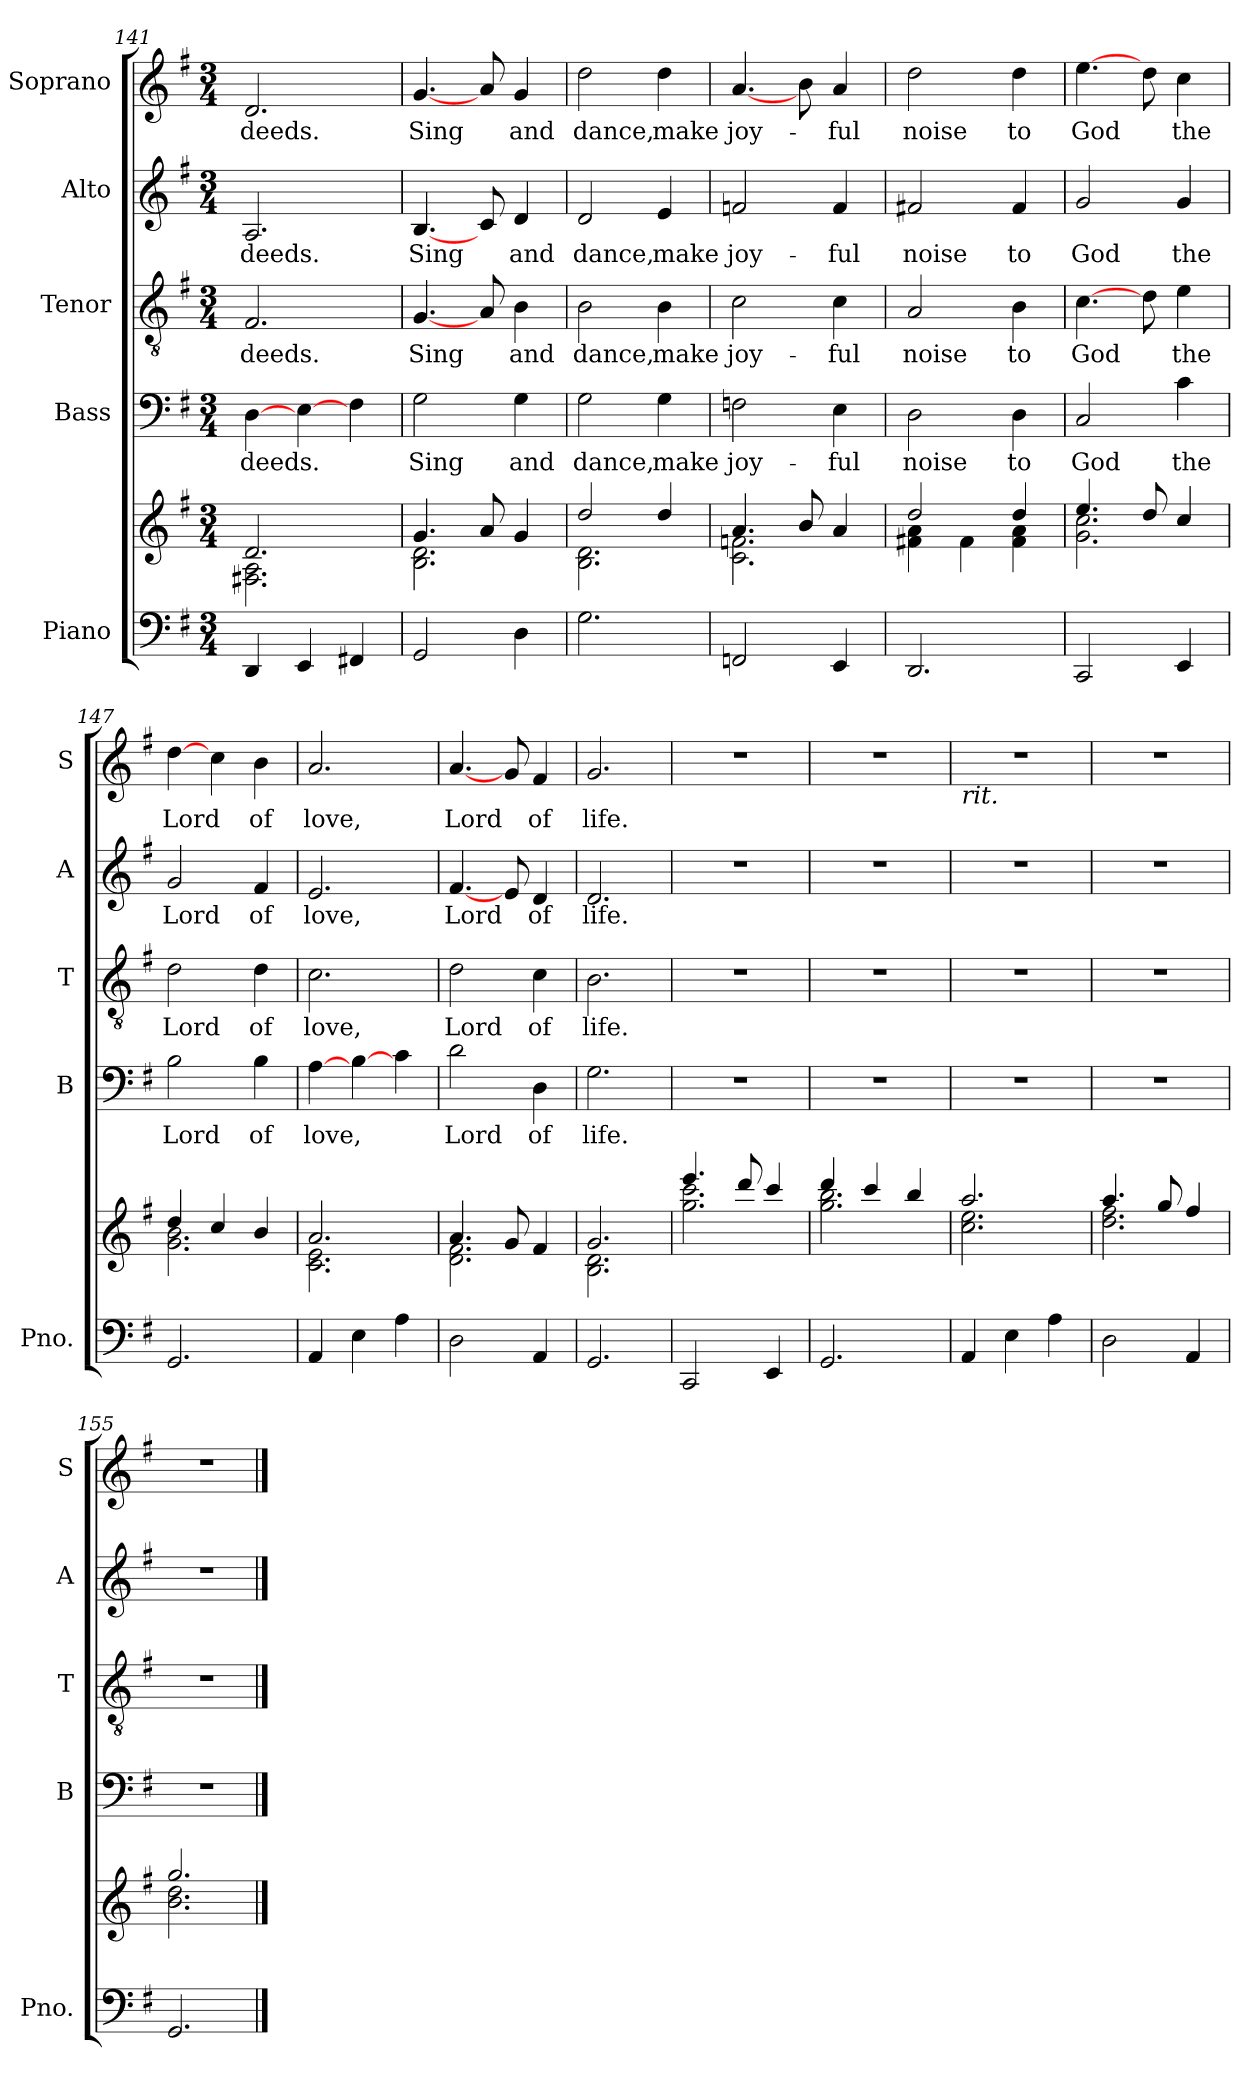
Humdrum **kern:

**kern	**kern	**kern	**text	**kern	**text	**kern	**text	**kern	**text
*part5	*part5	*part4	*part4	*part3	*part3	*part2	*part2	*part1	*part1
*staff6	*staff5	*staff4	*staff4	*staff3	*staff3	*staff2	*staff2	*staff1	*staff1
*I"Piano	*	*I"Bass	*	*I"Tenor	*	*I"Alto	*	*I"Soprano	*
*I'Pno.	*	*I'B	*	*I'T	*	*I'A	*	*I'S	*
*clefF4	*clefG2	*clefF4	*	*clefGv2	*	*clefG2	*	*clefG2	*
*k[f#]	*k[f#]	*k[f#]	*	*k[f#]	*	*k[f#]	*	*k[f#]	*
*G:	*G:	*G:	*	*G:	*	*G:	*	*G:	*
*M3/4	*M3/4	*M3/4	*	*M3/4	*	*M3/4	*	*M3/4	*
=141	=141	=141	=141	=141	=141	=141	=141	=141	=141
*	*^	*	*	*	*	*	*	*	*
4DD/	2.d/	2.F#X\ 2.A\	[4D\	deeds.	2.F#/	deeds.	2.A/	deeds.	2.d/	deeds.
4EE/	.	.	[4E\	.	.	.	.	.	.	.
4FF#X/	.	.	4F#\	.	.	.	.	.	.	.
=142	=142	=142	=142	=142	=142	=142	=142	=142	=142	=142
2GG/	4.g/	2.B\ 2.d\	2G\	Sing	[4.G/	Sing	[4.B/	Sing	[4.g/	Sing
.	8a/	.	.	.	8A/	.	8c/	.	8a/	.
4D\	4g/	.	4G\	and	4B\	and	4d/	and	4g/	and
!!LO:PB:g=z
=143	=143	=143	=143	=143	=143	=143	=143	=143	=143	=143
2.G\	2dd/	2.B\ 2.d\	2G\	dance,	2B\	dance,	2d/	dance,	2dd\	dance,
.	4dd/	.	4G\	make	4B\	make	4e/	make	4dd\	make
=144	=144	=144	=144	=144	=144	=144	=144	=144	=144	=144
2FFn/	4.a/	2.c\ 2.fn\	2Fn\	joy-	2c\	joy-	2fn/	joy-	[4.a/	joy-
.	8b/	.	.	.	.	.	.	.	8b\	.
4EE/	4a/	.	4E\	-ful	4c\	-ful	4f/	-ful	4a/	-ful
=145	=145	=145	=145	=145	=145	=145	=145	=145	=145	=145
2.DD/	2dd/	4f#X\ 4a\	2D\	noise	2A/	noise	2f#X/	noise	2dd\	noise
.	.	4f#\	.	.	.	.	.	.	.	.
.	4dd/	4f#\ 4a\	4D\	to	4B\	to	4f#/	to	4dd\	to
=146	=146	=146	=146	=146	=146	=146	=146	=146	=146	=146
2CC/	4.ee/	2.g\ 2.cc\	2C/	God	[4.c\	God	2g/	God	[4.ee\	God
.	8dd/	.	.	.	8d\	.	.	.	8dd\	.
4EE/	4cc/	.	4c\	the	4e\	the	4g/	the	4cc\	the
=147	=147	=147	=147	=147	=147	=147	=147	=147	=147	=147
2.GG/	4dd/	2.g\ 2.b\	2B\	Lord	2d\	Lord	2g/	Lord	[4dd\	Lord
.	4cc/	.	.	.	.	.	.	.	4cc\	.
.	4b/	.	4B\	of	4d\	of	4f#/	of	4b\	of
=148	=148	=148	=148	=148	=148	=148	=148	=148	=148	=148
4AA/	2.a/	2.c\ 2.e\	[4A\	love,	2.c\	love,	2.e/	love,	2.a/	love,
4E\	.	.	[4B\	.	.	.	.	.	.	.
4A\	.	.	4c\	.	.	.	.	.	.	.
=149	=149	=149	=149	=149	=149	=149	=149	=149	=149	=149
2D\	4.a/	2.d\ 2.f#\	2d\	Lord	2d\	Lord	[4.f#/	Lord	[4.a/	Lord
.	8g/	.	.	.	.	.	8e/	.	8g/	.
4AA/	4f#/	.	4D\	of	4c\	of	4d/	of	4f#/	of
!!LO:LB:g=z
=150	=150	=150	=150	=150	=150	=150	=150	=150	=150	=150
2.GG/	2.g/	2.B\ 2.d\	2.G\	life.	2.B\	life.	2.d/	life.	2.g/	life.
=151	=151	=151	=151	=151	=151	=151	=151	=151	=151	=151
2CC/	4.eee/	2.gg\ 2.ccc\	2.r	.	2.r	.	2.r	.	2.r	.
.	8ddd/	.	.	.	.	.	.	.	.	.
4EE/	4ccc/	.	.	.	.	.	.	.	.	.
=152	=152	=152	=152	=152	=152	=152	=152	=152	=152	=152
2.GG/	4ddd/	2.gg\ 2.bb\	2.r	.	2.r	.	2.r	.	2.r	.
.	4ccc/	.	.	.	.	.	.	.	.	.
.	4bb/	.	.	.	.	.	.	.	.	.
=153	=153	=153	=153	=153	=153	=153	=153	=153	=153	=153
!	!	!	!	!	!	!	!	!	!LO:TX:b:i:t=rit.	!
4AA/	2.aa/	2.cc\ 2.ee\	2.r	.	2.r	.	2.r	.	2.r	.
4E\	.	.	.	.	.	.	.	.	.	.
4A\	.	.	.	.	.	.	.	.	.	.
=154	=154	=154	=154	=154	=154	=154	=154	=154	=154	=154
2D\	4.aa/	2.dd\ 2.ff#\	2.r	.	2.r	.	2.r	.	2.r	.
.	8gg/	.	.	.	.	.	.	.	.	.
4AA/	4ff#/	.	.	.	.	.	.	.	.	.
=155	=155	=155	=155	=155	=155	=155	=155	=155	=155	=155
2.GG/	2.gg/	2.b\ 2.dd\	2.r	.	2.r	.	2.r	.	2.r	.
*	*v	*v	*	*	*	*	*	*	*	*
==	==	==	==	==	==	==	==	==	==
*-	*-	*-	*-	*-	*-	*-	*-	*-	*-
